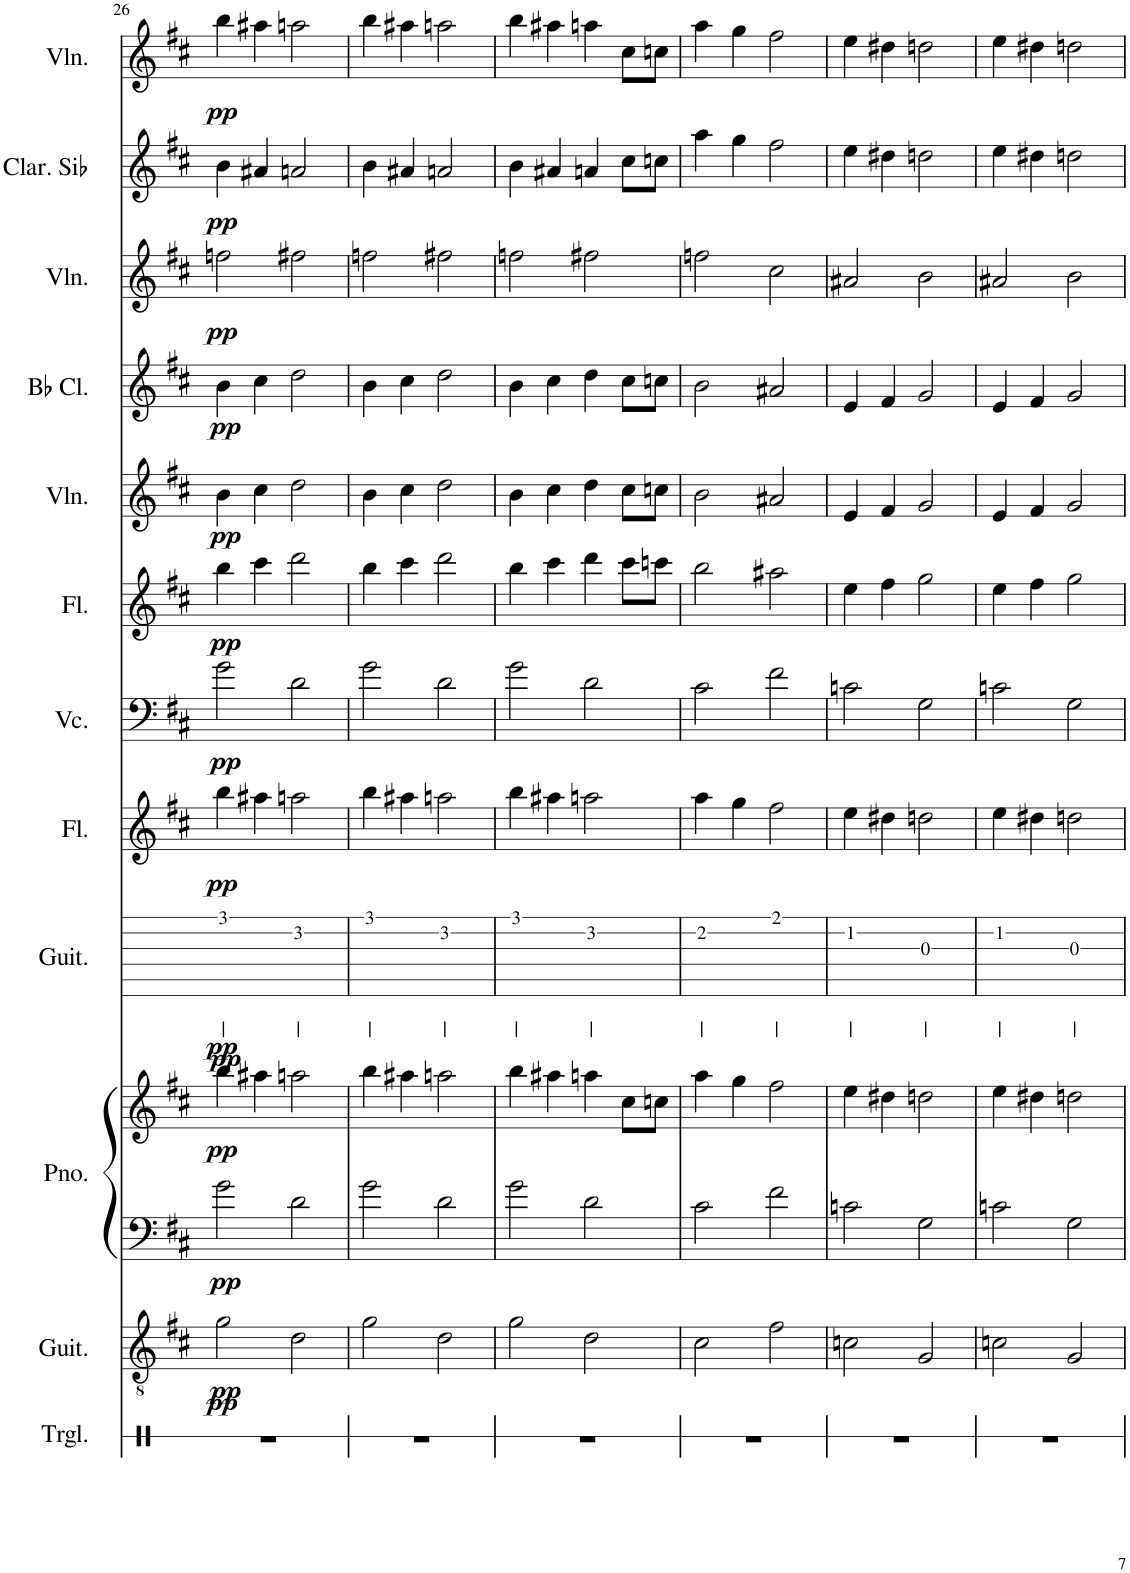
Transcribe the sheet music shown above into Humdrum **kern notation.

**kern	**kern	**dynam	**kern	**kern	**dynam	**kern	**dynam	**kern	**dynam	**kern	**dynam	**kern	**dynam	**kern	**dynam	**kern	**dynam	**kern	**dynam	**kern	**dynam	**kern	**dynam
*part12	*part11	*part11	*part10	*part10	*part10	*part9	*part9	*part8	*part8	*part7	*part7	*part6	*part6	*part5	*part5	*part4	*part4	*part3	*part3	*part2	*part2	*part1	*part1
*staff13	*staff12	*staff12	*staff11	*staff10	*staff10/11	*staff9	*staff9	*staff8	*staff8	*staff7	*staff7	*staff6	*staff6	*staff5	*staff5	*staff4	*staff4	*staff3	*staff3	*staff2	*staff2	*staff1	*staff1
*I"Triangle	*I"Acoustic Guitar	*	*I"Piano	*	*	*I"Acoustic Guitar	*	*I"Flöte	*	*I"Violoncello	*	*I"Flute	*	*I"Violin	*	*I"Bb Clarinet	*	*I"Violinen, Violin II	*	*I"Clarinette en Sib	*	*I"Violinen, Violin I	*
*I'Trgl.	*I'Guit.	*	*I'Pno.	*	*	*I'Guit.	*	*I'Fl.	*	*I'Vc.	*	*I'Fl.	*	*I'Vln.	*	*I'Bb Cl.	*	*I'Vln.	*	*I'Clar. Sib	*	*I'Vln.	*
!!LO:PB:g=z
*clefX	*clefGv2	*	*clefF4	*clefG2	*	*	*	*clefG2	*	*clefF4	*	*clefG2	*	*clefG2	*	*clefG2	*	*clefG2	*	*clefG2	*	*clefG2	*
*	*	*	*	*	*	*	*	*	*	*	*	*	*	*	*	*ITrd1c2	*	*	*	*ITrd1c2	*	*	*
*k[]	*k[f#c#]	*	*k[f#c#]	*k[f#c#]	*	*k[f#c#]	*	*k[f#c#]	*	*k[f#c#]	*	*k[f#c#]	*	*k[f#c#]	*	*k[f#c#]	*	*k[f#c#]	*	*k[f#c#]	*	*k[f#c#]	*
*M4/4	*M4/4	*	*M4/4	*M4/4	*	*M4/4	*	*M4/4	*	*M4/4	*	*M4/4	*	*M4/4	*	*M4/4	*	*M4/4	*	*M4/4	*	*M4/4	*
=26	=26	=26	=26	=26	=26	=26	=26	=26	=26	=26	=26	=26	=26	=26	=26	=26	=26	=26	=26	=26	=26	=26	=26
!	!	!LO:DY:b	!	!	!	!	!	!	!	!	!	!	!	!	!	!	!	!	!	!	!	!	!
!	!	!LO:DY:n=1:b	!	!	!LO:DY:b=2	!	!	!	!	!	!	!	!	!	!	!	!	!	!	!	!	!	!
!	!	!	!	!	!LO:DY:n=1:b	!	!LO:DY:b	!	!	!	!	!	!	!	!	!	!	!	!	!	!	!	!
!	!	!	!	!	!	!	!LO:DY:n=1:b	!	!LO:DY:b	!	!LO:DY:b	!	!LO:DY:b	!	!LO:DY:b	!	!LO:DY:b	!	!LO:DY:b	!	!LO:DY:b	!	!LO:DY:b
1r	2g\	pp pp	2g\	4bb\	pp pp	2g\	pp pp	4bb\	pp	2g\	pp	4bb\	pp	4b\	pp	4b\	pp	2ffn\	pp	4b\	pp	4bb\	pp
.	.	.	.	4aa#X\	.	.	.	4aa#X\	.	.	.	4ccc#\	.	4cc#\	.	4cc#\	.	.	.	4a#X/	.	4aa#X\	.
.	2d\	.	2d\	2aan\	.	2d\	.	2aan\	.	2d\	.	2ddd\	.	2dd\	.	2dd\	.	2ff#X\	.	2an/	.	2aan\	.
=27	=27	=27	=27	=27	=27	=27	=27	=27	=27	=27	=27	=27	=27	=27	=27	=27	=27	=27	=27	=27	=27	=27	=27
1r	2g\	.	2g\	4bb\	.	2g\	.	4bb\	.	2g\	.	4bb\	.	4b\	.	4b\	.	2ffn\	.	4b\	.	4bb\	.
.	.	.	.	4aa#X\	.	.	.	4aa#X\	.	.	.	4ccc#\	.	4cc#\	.	4cc#\	.	.	.	4a#X/	.	4aa#X\	.
.	2d\	.	2d\	2aan\	.	2d\	.	2aan\	.	2d\	.	2ddd\	.	2dd\	.	2dd\	.	2ff#X\	.	2an/	.	2aan\	.
=28	=28	=28	=28	=28	=28	=28	=28	=28	=28	=28	=28	=28	=28	=28	=28	=28	=28	=28	=28	=28	=28	=28	=28
1r	2g\	.	2g\	4bb\	.	2g\	.	4bb\	.	2g\	.	4bb\	.	4b\	.	4b\	.	2ffn\	.	4b\	.	4bb\	.
.	.	.	.	4aa#X\	.	.	.	4aa#X\	.	.	.	4ccc#\	.	4cc#\	.	4cc#\	.	.	.	4a#X/	.	4aa#X\	.
.	2d\	.	2d\	4aan\	.	2d\	.	2aan\	.	2d\	.	4ddd\	.	4dd\	.	4dd\	.	2ff#X\	.	4an/	.	4aan\	.
.	.	.	.	8cc#\L	.	.	.	.	.	.	.	8ccc#\L	.	8cc#\L	.	8cc#\L	.	.	.	8cc#\L	.	8cc#\L	.
.	.	.	.	8ccn\J	.	.	.	.	.	.	.	8cccn\J	.	8ccn\J	.	8ccn\J	.	.	.	8ccn\J	.	8ccn\J	.
=29	=29	=29	=29	=29	=29	=29	=29	=29	=29	=29	=29	=29	=29	=29	=29	=29	=29	=29	=29	=29	=29	=29	=29
1r	2c#\	.	2c#\	4aa\	.	2c#\	.	4aa\	.	2c#\	.	2bb\	.	2b\	.	2b\	.	2ffn\	.	4aa\	.	4aa\	.
.	.	.	.	4gg\	.	.	.	4gg\	.	.	.	.	.	.	.	.	.	.	.	4gg\	.	4gg\	.
.	2f#\	.	2f#\	2ff#\	.	2f#\	.	2ff#\	.	2f#\	.	2aa#X\	.	2a#X/	.	2a#X/	.	2cc#\	.	2ff#\	.	2ff#\	.
=30	=30	=30	=30	=30	=30	=30	=30	=30	=30	=30	=30	=30	=30	=30	=30	=30	=30	=30	=30	=30	=30	=30	=30
1r	2cn\	.	2cn\	4ee\	.	2cn\	.	4ee\	.	2cn\	.	4ee\	.	4e/	.	4e/	.	2a#X/	.	4ee\	.	4ee\	.
.	.	.	.	4dd#X\	.	.	.	4dd#X\	.	.	.	4ff#\	.	4f#/	.	4f#/	.	.	.	4dd#X\	.	4dd#X\	.
.	2G/	.	2G\	2ddn\	.	2G\	.	2ddn\	.	2G\	.	2gg\	.	2g/	.	2g/	.	2b\	.	2ddn\	.	2ddn\	.
=31	=31	=31	=31	=31	=31	=31	=31	=31	=31	=31	=31	=31	=31	=31	=31	=31	=31	=31	=31	=31	=31	=31	=31
1r	2cn\	.	2cn\	4ee\	.	2cn\	.	4ee\	.	2cn\	.	4ee\	.	4e/	.	4e/	.	2a#X/	.	4ee\	.	4ee\	.
.	.	.	.	4dd#X\	.	.	.	4dd#X\	.	.	.	4ff#\	.	4f#/	.	4f#/	.	.	.	4dd#X\	.	4dd#X\	.
.	2G/	.	2G\	2ddn\	.	2G\	.	2ddn\	.	2G\	.	2gg\	.	2g/	.	2g/	.	2b\	.	2ddn\	.	2ddn\	.
=	=	=	=	=	=	=	=	=	=	=	=	=	=	=	=	=	=	=	=	=	=	=	=
*-	*-	*-	*-	*-	*-	*-	*-	*-	*-	*-	*-	*-	*-	*-	*-	*-	*-	*-	*-	*-	*-	*-	*-
